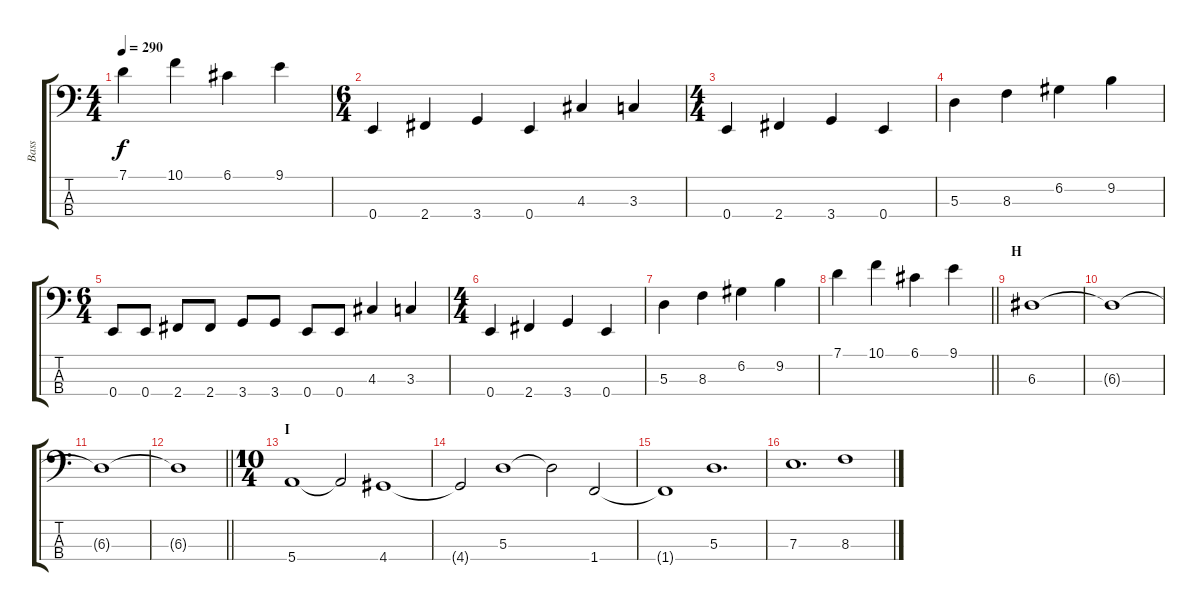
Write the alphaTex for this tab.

\track ("Bass" "Bass") {instrument electricbasspick}
\staff {score tabs}
\tuning (G2 D2 A1 E1) {hide}
\ts (4 4)
\tempo 290
\clef f4
\ks c
7.1.4{dy f} 10.1.4 6.1.4 9.1.4 |
\ts (6 4)
0.4.4 2.4.4 3.4.4 0.4.4 4.3.4 3.3.4 |
\ts (4 4)
0.4.4 2.4.4 3.4.4 0.4.4 |
5.3.4 8.3.4 6.2.4 9.2.4 |
\ts (6 4)
0.4.8 0.4.8 2.4.8 2.4.8 3.4.8 3.4.8 0.4.8 0.4.8 4.3.4 3.3.4 |
\ts (4 4)
0.4.4 2.4.4 3.4.4 0.4.4 |
5.3.4 8.3.4 6.2.4 9.2.4 |
\barLineRight lightlight
7.1.4 10.1.4 6.1.4 9.1.4 |
\section ("" "H")
6.3.1 |
6.3{t}.1 |
6.3{t}.1 |
\barLineRight lightlight
6.3{t}.1 |
\ts (10 4)
\section ("" "I")
5.4.1 5.4{t}.2 4.4.1 |
4.4{t}.2 5.3.1 5.3{t}.2 1.4.2 |
1.4{t}.1 5.3.1{d} |
7.3.1{d} 8.3.1
